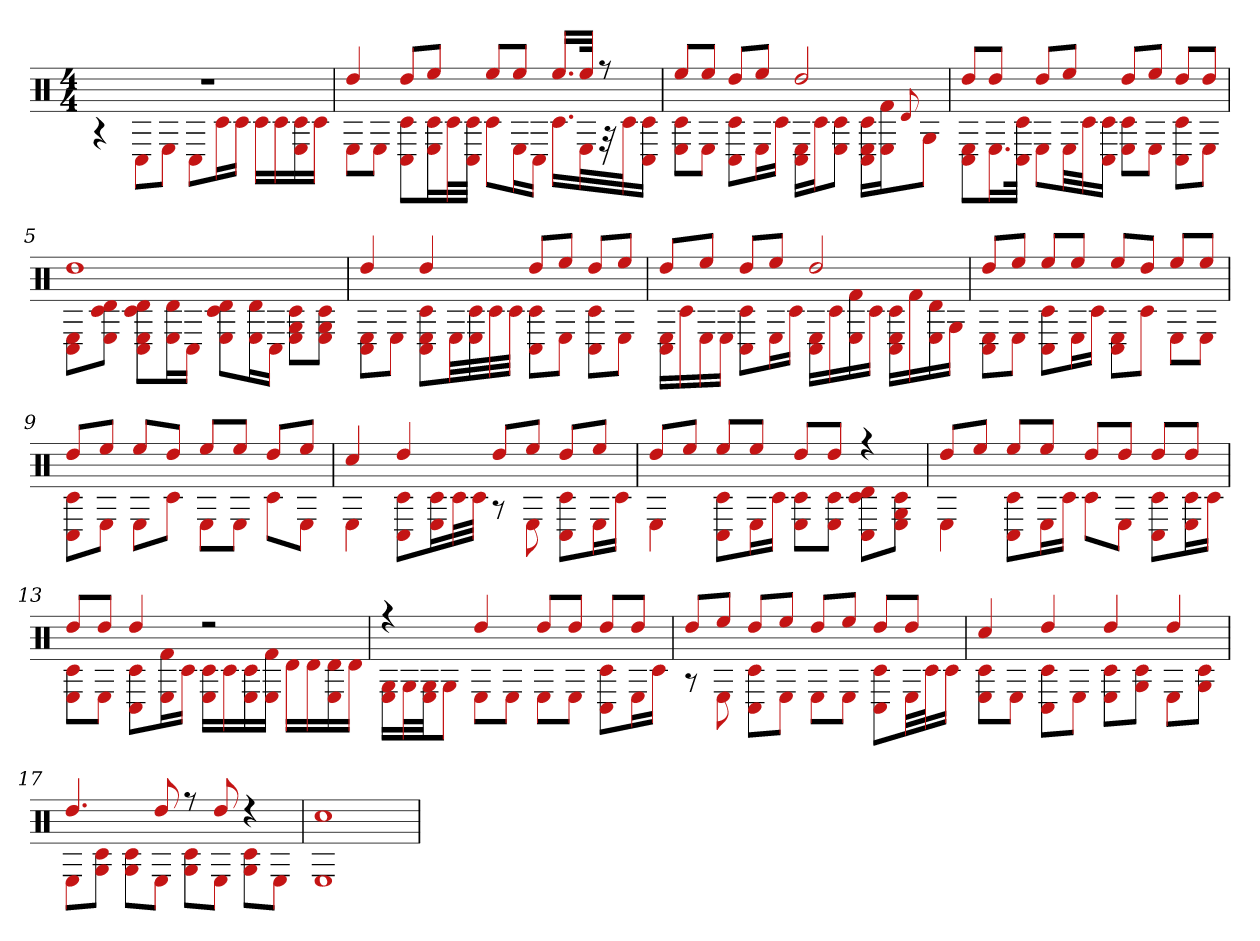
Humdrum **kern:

**kern
*part1
*staff1
*clefX
*k[]
*M4/4
=1
*^
1r	4r
.	8C#L
.	8EJ
.	8C#L
.	16c#L
.	16c#JJ
.	16c#LL
.	16c#
.	16c# 16E
.	16c#JJ
=2	=2
4dd	8EL
.	8EJ
8ddL	8C# 8c#L
8eeJ	16E 16c#L
.	32c#L
.	32c# 32C#JJJ
8eeL	8c#L
8eeJ	16EL
.	16C#JJ
16.eeLL	16.c#LL
32eeJJk	32EL
8r	32r
.	32c#J
.	16c# 16C#JJ
=3	=3
8eeL	8c# 8EL
8eeJ	8EJ
8ddL	8C# 8c#L
8eeJ	16EL
.	16c#JJ
2dd	16C# 16ELL
.	16c#J
.	8E 8c#J
.	16C# 16E 16c#LL
.	16f# 16EJ
.	8qqd
.	8GJ
=4	=4
8ddL	8C# 8EL
8ddJ	16.EL
.	32C# 32c#JJk
8ddL	8EL
8eeJ	32ELL
.	32c#J
.	16C# 16c#JJ
8ddL	8E 8c#L
8eeJ	8EJ
8ddL	8C# 8c#L
8ddJ	8EJ
=5	=5
1dd	8C# 8EL
.	8E 8c# 8dJ
.	8C# 8d 8E 8c#L
.	16E 16dL
.	16C#JJ
.	8c# 8E 8dL
.	16E 16dL
.	16C#JJ
.	8E 8c# 8GL
.	8G 8E 8c#J
=6	=6
4dd	8C# 8EL
.	8EJ
4dd	8C# 8E 8c#L
.	32ELL
.	32c# 32E
.	32c#
.	32c#JJJ
8ddL	8C# 8c#L
8eeJ	8EJ
8ddL	8C# 8c#L
8eeJ	8EJ
=7	=7
8ddL	16E 16C#LL
.	16c#
8eeJ	16E
.	16EJJ
8ddL	8C# 8c#L
8eeJ	16EL
.	16c#JJ
2dd	16C# 16ELL
.	16c#
.	16E 16f#
.	16c#JJ
.	16c# 16C# 16ELL
.	16f#
.	16E 16d
.	16GJJ
=8	=8
8ddL	8E 8C#L
8eeJ	8EJ
8eeL	8C# 8c#L
8eeJ	16EL
.	16c#JJ
8eeL	8C# 8EL
8ddJ	8c#J
8eeL	8EL
8eeJ	8EJ
=9	=9
8ddL	8C# 8c#L
8eeJ	8EJ
8eeL	8EL
8ddJ	8c#J
8eeL	8EL
8eeJ	8EJ
8ddL	8c#L
8eeJ	8EJ
=10	=10
4cc#	4E
4dd	8C# 8c#L
.	16E 16c#L
.	32c#L
.	32c#JJJ
8ddL	8r
8eeJ	8E
8ddL	8C# 8c#L
8eeJ	16EL
.	16c#JJ
=11	=11
8ddL	4E
8eeJ	.
8eeL	8C# 8c#L
8eeJ	16EL
.	16c#JJ
8ddL	8E 8c#L
8ddJ	8E 8c#J
4r	8C# 8d 8c#L
.	8E 8G 8c#J
=12	=12
8ddL	4E
8eeJ	.
8eeL	8C# 8c#L
8eeJ	16EL
.	16c#JJ
8ddL	8c#L
8ddJ	8EJ
8ddL	8C# 8c#L
8ddJ	16E 16c#L
.	16c#JJ
=13	=13
8ddL	8E 8c#L
8ddJ	8EJ
4dd	8C# 8c#L
.	16E 16f#L
.	16c#JJ
2r	16E 16c#LL
.	16c#
.	16E 16c#
.	16f# 16EJJ
.	16dLL
.	16d
.	16E 16d
.	16dJJ
=14	=14
4r	16E 16GLL
.	32GL
.	32E 32GJJ
.	8GJ
4dd	8EL
.	8EJ
8ddL	8EL
8ddJ	8EJ
8ddL	8C# 8c#L
8ddJ	16EL
.	16c#JJ
=15	=15
8ddL	8r
8eeJ	8E
8ddL	8C# 8c#L
8eeJ	8EJ
8ddL	8EL
8eeJ	8EJ
8ddL	8C# 8c#L
8ddJ	32ELL
.	32c#J
.	16c#JJ
=16	=16
4cc#	8c# 8EL
.	8EJ
4dd	8C# 8c#L
.	8EJ
4dd	8c# 8EL
.	8c# 8GJ
4dd	8EL
.	8G 8c#J
=17	=17
4.dd	8EL
.	8c# 8GJ
.	8G 8c#L
8dd	8EJ
8r	8c# 8GL
8dd	8EJ
4r	8c# 8GL
.	8EJ
=18	=18
1cc#	1E
*v	*v
=
*-
